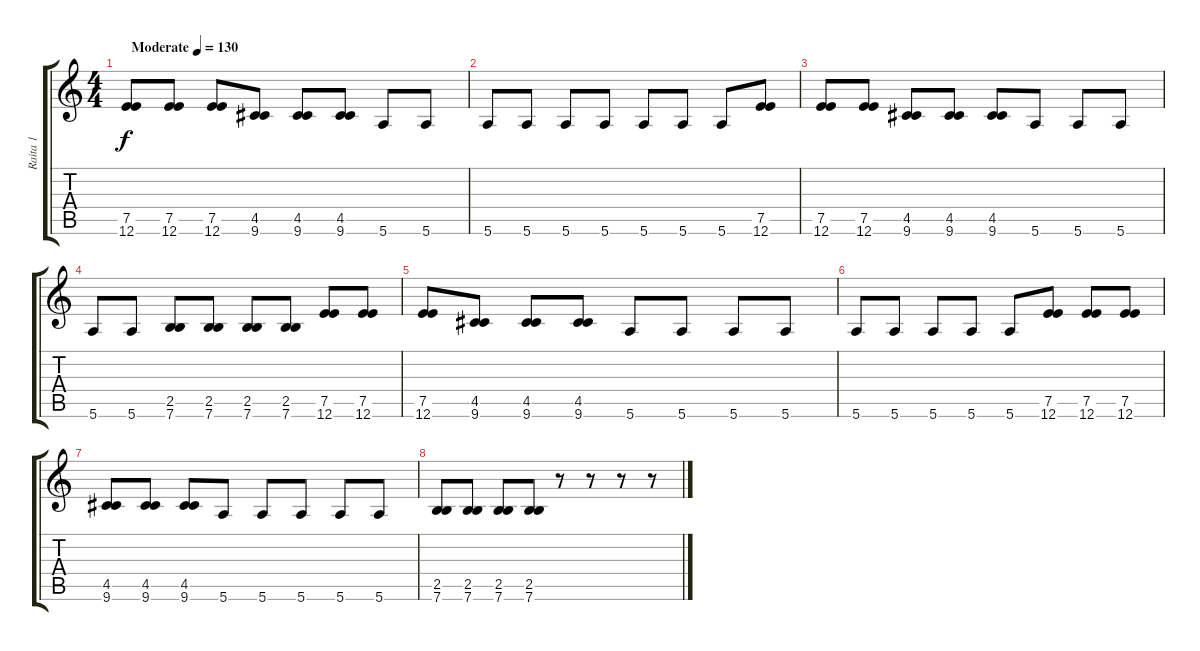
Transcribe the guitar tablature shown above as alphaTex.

\track ("Raita 1" "Raita 1") {instrument distortionguitar}
\staff {score tabs}
\tuning (E4 B3 G3 D3 A2 E2) {hide}
\ts (4 4)
\tempo (130 "Moderate")
\clef g2
\ks c
(7.5 12.6).8{dy f instrument distortionguitar} (7.5 12.6).8 (7.5 12.6).8 (4.5 9.6).8 (4.5 9.6).8 (4.5 9.6).8 5.6.8 5.6.8 |
5.6.8 5.6.8 5.6.8 5.6.8 5.6.8 5.6.8 5.6.8 (7.5 12.6).8 |
(7.5 12.6).8 (7.5 12.6).8 (4.5 9.6).8 (4.5 9.6).8 (4.5 9.6).8 5.6.8 5.6.8 5.6.8 |
5.6.8 5.6.8 (2.5 7.6).8 (2.5 7.6).8 (2.5 7.6).8 (2.5 7.6).8 (7.5 12.6).8 (7.5 12.6).8 |
(7.5 12.6).8 (4.5 9.6).8 (4.5 9.6).8 (4.5 9.6).8 5.6.8 5.6.8 5.6.8 5.6.8 |
5.6.8 5.6.8 5.6.8 5.6.8 5.6.8 (7.5 12.6).8 (7.5 12.6).8 (7.5 12.6).8 |
(4.5 9.6).8 (4.5 9.6).8 (4.5 9.6).8 5.6.8 5.6.8 5.6.8 5.6.8 5.6.8 |
(2.5 7.6).8 (2.5 7.6).8 (2.5 7.6).8 (2.5 7.6).8 r.8 r.8 r.8 r.8
